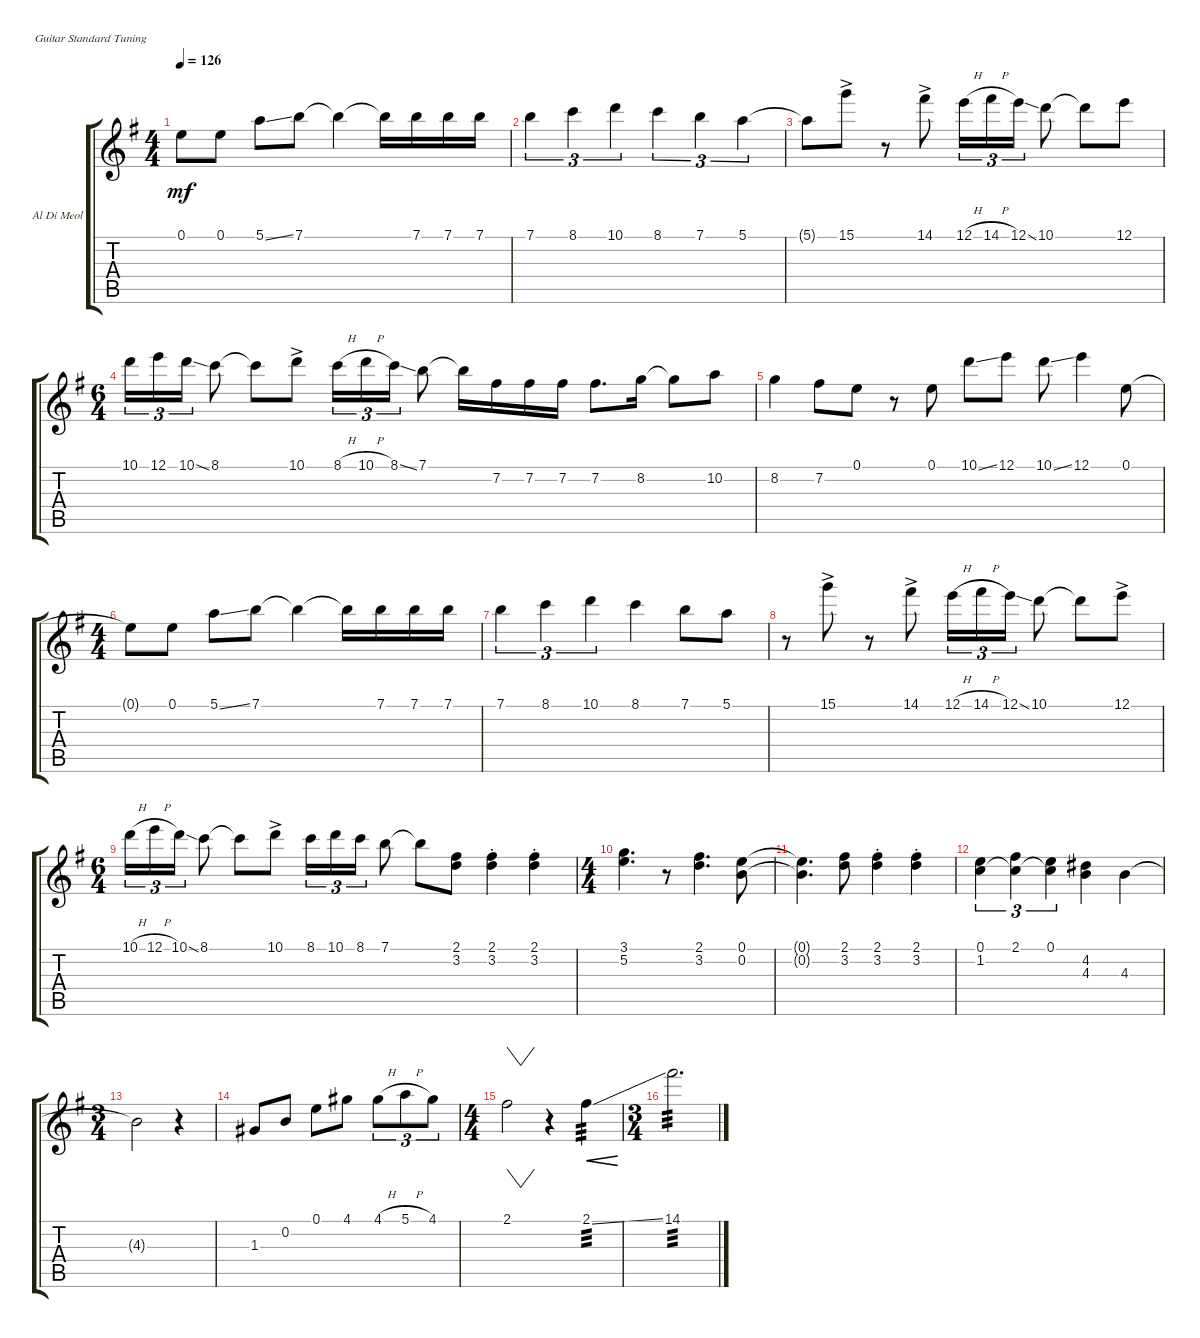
\bracketExtendMode groupsimilarinstruments
\firstSystemTrackNameOrientation horizontal
\otherSystemsTrackNameOrientation horizontal
\track ("Al Di Meola" "Al Di Meol") {instrument acousticguitarsteel}
\staff {score tabs}
\tuning (E4 B3 G3 D3 A2 E2)
\ts (4 4)
\tempo 126
\clef g2
\ks g
0.1{t}.8{dy mf} 0.1.8 5.1{ss}.8 7.1.8 7.1{t}.4 7.1{t}.16 7.1.16 7.1.16 7.1.16 |
7.1.4{tu (3 2)} 8.1.4{tu (3 2)} 10.1.4{tu (3 2)} 8.1.4{tu (3 2)} 7.1.4{tu (3 2)} 5.1.4{tu (3 2)} |
5.1{t}.8 15.1{ac}.8 r.8 14.1{ac}.8 12.1{h}.16{tu (3 2)} 14.1{h}.16{tu (3 2)} 12.1{ss}.16{tu (3 2)} 10.1.8 10.1{t}.8 12.1.8 |
\ts (6 4)
10.1.16{tu (3 2)} 12.1.16{tu (3 2)} 10.1{ss}.16{tu (3 2)} 8.1.8 8.1{t}.8 10.1{ac}.8 8.1{h}.16{tu (3 2)} 10.1{h}.16{tu (3 2)} 8.1{ss}.16{tu (3 2)} 7.1.8 7.1{t}.16 7.2.16 7.2.16 7.2.16 7.2.8{d} 8.2.16 8.2{t}.8 10.2.8 |
8.2.4 7.2.8 0.1.8 r.8 0.1.8 10.1{ss}.8 12.1.8 10.1{ss}.8 12.1.4 0.1.8 |
\ts (4 4)
0.1{t}.8 0.1.8 5.1{ss}.8 7.1.8 7.1{t}.4 7.1{t}.16 7.1.16 7.1.16 7.1.16 |
7.1.4{tu (3 2)} 8.1.4{tu (3 2)} 10.1.4{tu (3 2)} 8.1.4 7.1.8 5.1.8 |
r.8 15.1{ac}.8 r.8 14.1{ac}.8 12.1{h}.16{tu (3 2)} 14.1{h}.16{tu (3 2)} 12.1{ss}.16{tu (3 2)} 10.1.8 10.1{t}.8 12.1{ac}.8 |
\ts (6 4)
10.1{h}.16{tu (3 2)} 12.1{h}.16{tu (3 2)} 10.1{ss}.16{tu (3 2)} 8.1.8 8.1{t}.8 10.1{ac}.8 8.1.16{tu (3 2)} 10.1.16{tu (3 2)} 8.1.16{tu (3 2)} 7.1.8 7.1{t}.8 (2.1 3.2).8 (2.1{st} 3.2{st}).4 (2.1{st} 3.2{st}).4 |
\ts (4 4)
(3.1 5.2).4{d} r.8 (2.1 3.2).4{d} (0.1 0.2).8 |
(0.1{t} 0.2{t}).4{d} (2.1 3.2).8 (2.1{st} 3.2{st}).4 (2.1{st} 3.2{st}).4 |
(0.1 1.2).4{tu (3 2)} (2.1 1.2{t}).4{tu (3 2)} (0.1 1.2{t}).4{tu (3 2)} (4.2 4.3).4 4.3.4 |
\ts (3 4)
4.3{t}.2 r.4 |
\section ("" "")
1.3.8 0.2.8 0.1.8 4.1.8 4.1{h}.8{tu (3 2)} 5.1{h}.8{tu (3 2)} 4.1.8{tu (3 2)} |
\ts (4 4)
2.1.2{vw} r.4 2.1{ss}.4{tp 3 cre} |
\ts (3 4)
14.1.2{d tp 3}
